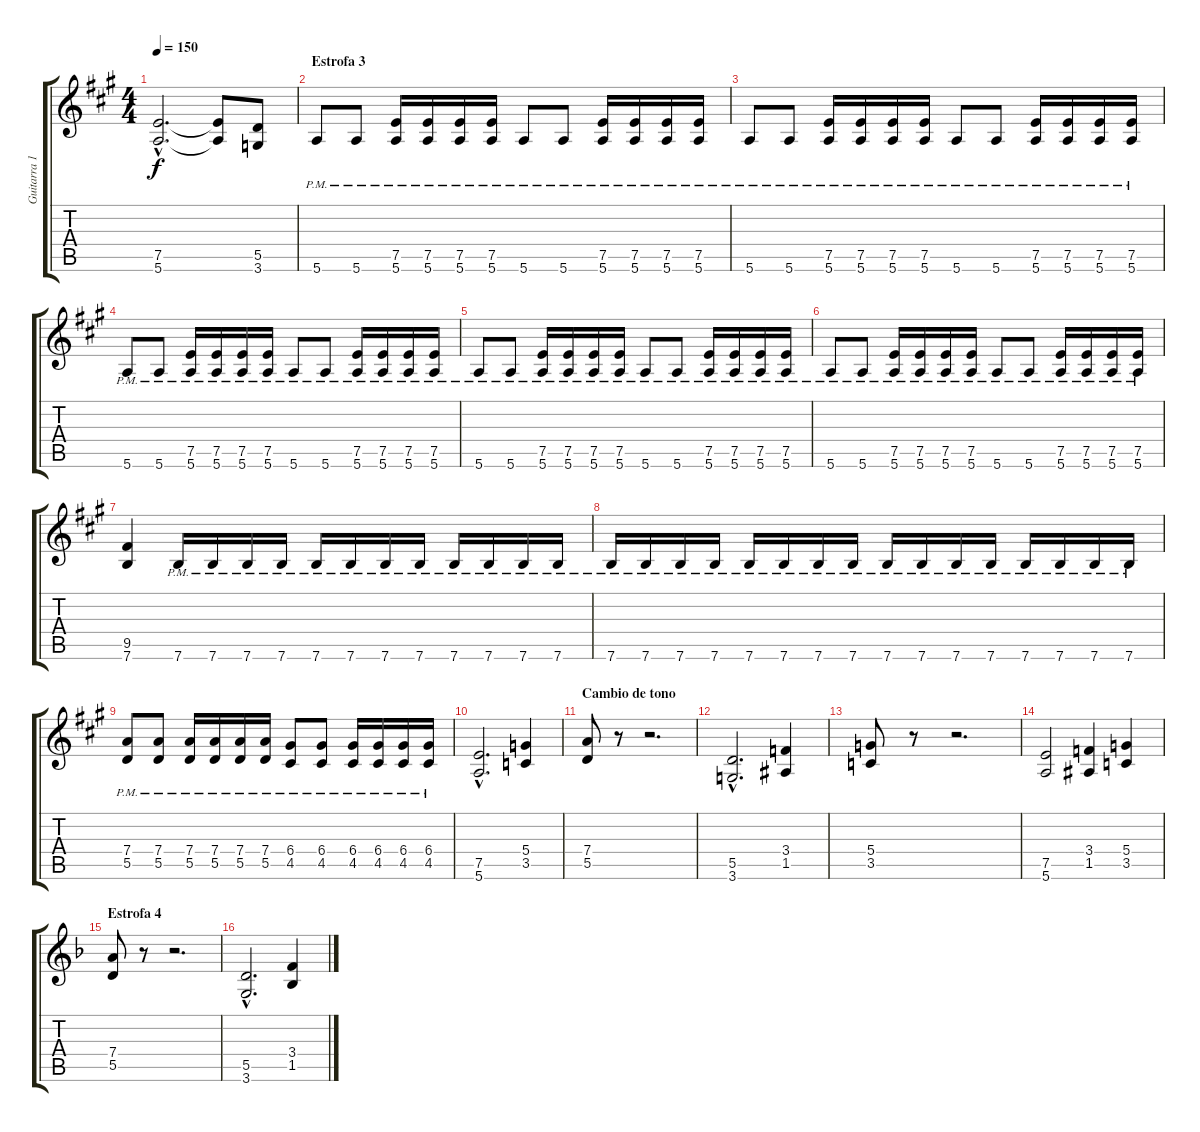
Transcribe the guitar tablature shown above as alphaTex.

\track ("Guitarra 1" "Guitarra 1") {instrument distortionguitar}
\staff {score tabs}
\tuning (E4 B3 G3 D3 A2 E2) {hide}
\ts (4 4)
\tempo 150
\clef g2
\ks a
(7.5{hac} 5.6{hac}).2{d dy f} (7.5{t} 5.6{t}).8 (5.5 3.6).8 |
\section ("" "Estrofa 3")
5.6{pm}.8 5.6{pm}.8 (7.5{pm} 5.6{pm}).16 (7.5{pm} 5.6{pm}).16 (7.5{pm} 5.6{pm}).16 (7.5{pm} 5.6{pm}).16 5.6{pm}.8 5.6{pm}.8 (7.5{pm} 5.6{pm}).16 (7.5{pm} 5.6{pm}).16 (7.5{pm} 5.6{pm}).16 (7.5{pm} 5.6{pm}).16 |
5.6{pm}.8 5.6{pm}.8 (7.5{pm} 5.6{pm}).16 (7.5{pm} 5.6{pm}).16 (7.5{pm} 5.6{pm}).16 (7.5{pm} 5.6{pm}).16 5.6{pm}.8 5.6{pm}.8 (7.5{pm} 5.6{pm}).16 (7.5{pm} 5.6{pm}).16 (7.5{pm} 5.6{pm}).16 (7.5{pm} 5.6{pm}).16 |
5.6{pm}.8 5.6{pm}.8 (7.5{pm} 5.6{pm}).16 (7.5{pm} 5.6{pm}).16 (7.5{pm} 5.6{pm}).16 (7.5{pm} 5.6{pm}).16 5.6{pm}.8 5.6{pm}.8 (7.5{pm} 5.6{pm}).16 (7.5{pm} 5.6{pm}).16 (7.5{pm} 5.6{pm}).16 (7.5{pm} 5.6{pm}).16 |
5.6{pm}.8 5.6{pm}.8 (7.5{pm} 5.6{pm}).16 (7.5{pm} 5.6{pm}).16 (7.5{pm} 5.6{pm}).16 (7.5{pm} 5.6{pm}).16 5.6{pm}.8 5.6{pm}.8 (7.5{pm} 5.6{pm}).16 (7.5{pm} 5.6{pm}).16 (7.5{pm} 5.6{pm}).16 (7.5{pm} 5.6{pm}).16 |
5.6{pm}.8 5.6{pm}.8 (7.5{pm} 5.6{pm}).16 (7.5{pm} 5.6{pm}).16 (7.5{pm} 5.6{pm}).16 (7.5{pm} 5.6{pm}).16 5.6{pm}.8 5.6{pm}.8 (7.5{pm} 5.6{pm}).16 (7.5{pm} 5.6{pm}).16 (7.5{pm} 5.6{pm}).16 (7.5{pm} 5.6{pm}).16 |
(9.5 7.6).4 7.6{pm}.16 7.6{pm}.16 7.6{pm}.16 7.6{pm}.16 7.6{pm}.16 7.6{pm}.16 7.6{pm}.16 7.6{pm}.16 7.6{pm}.16 7.6{pm}.16 7.6{pm}.16 7.6{pm}.16 |
7.6{pm}.16 7.6{pm}.16 7.6{pm}.16 7.6{pm}.16 7.6{pm}.16 7.6{pm}.16 7.6{pm}.16 7.6{pm}.16 7.6{pm}.16 7.6{pm}.16 7.6{pm}.16 7.6{pm}.16 7.6{pm}.16 7.6{pm}.16 7.6{pm}.16 7.6{pm}.16 |
(7.4{pm} 5.5{pm}).8 (7.4{pm} 5.5{pm}).8 (7.4{pm} 5.5{pm}).16 (7.4{pm} 5.5{pm}).16 (7.4{pm} 5.5{pm}).16 (7.4{pm} 5.5{pm}).16 (6.4{pm} 4.5{pm}).8 (6.4{pm} 4.5{pm}).8 (6.4{pm} 4.5{pm}).16 (6.4{pm} 4.5{pm}).16 (6.4{pm} 4.5{pm}).16 (6.4{pm} 4.5{pm}).16 |
(7.5{hac} 5.6{hac}).2{d volume 16} (5.4 3.5).4 |
\section ("" "Cambio de tono")
(7.4 5.5).8 r.8 r.2{d} |
(5.5{hac} 3.6{hac}).2{d} (3.4 1.5).4 |
(5.4 3.5).8 r.8 r.2{d} |
(7.5 5.6).2 (3.4 1.5).4 (5.4 3.5).4 |
\section ("" "Estrofa 4")
\ks dminor
(7.4 5.5).8 r.8 r.2{d} |
(5.5{hac} 3.6{hac}).2{d} (3.4 1.5).4
